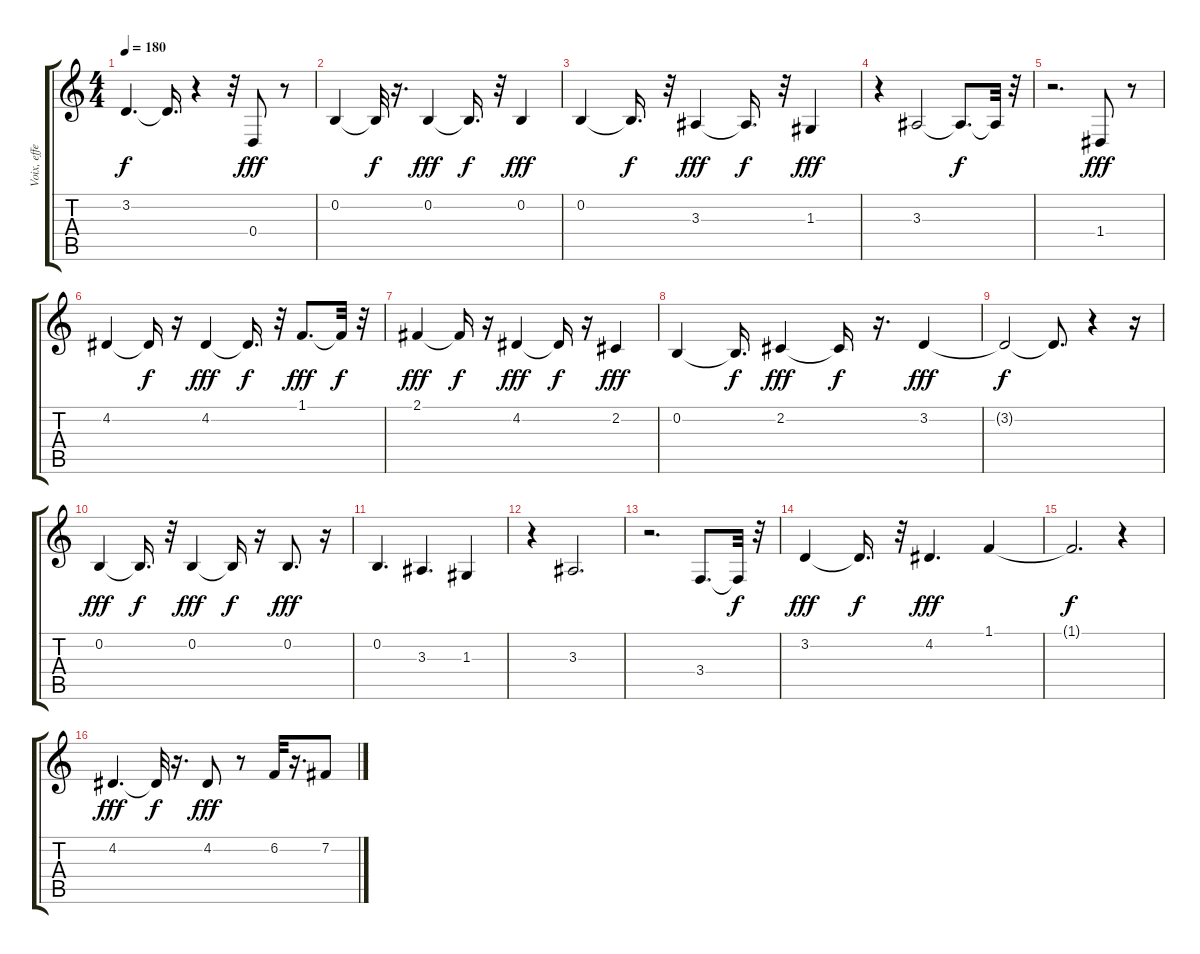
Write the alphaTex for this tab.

\track ("Voix, effets" "Voix, effe") {instrument seashore}
\staff {score tabs}
\tuning (E4 B3 G3 D3 A2 E2) {hide}
\ts (4 4)
\tempo 180
\clef g2
\ks c
3.2{t}.4{d dy f} 3.2{t}.16{d} r.4 r.32 0.4.8{dy fff} r.8 |
0.2.4 0.2{t}.32{dy f} r.16{d} 0.2.4{dy fff} 0.2{t}.16{d dy f} r.32 0.2.4{dy fff} |
0.2.4 0.2{t}.16{d dy f} r.32 3.3.4{dy fff} 3.3{t}.16{d dy f} r.32 1.3.4{dy fff} |
r.4 3.3.2 3.3{t}.8{d dy f} 3.3{t}.32 r.32 |
r.2{d} 1.4.8{dy fff} r.8 |
4.2.4 4.2{t}.16{dy f} r.16 4.2.4{dy fff} 4.2{t}.16{d dy f} r.32 1.1.8{d dy fff} 1.1{t}.32{dy f} r.32 |
2.1.4{dy fff} 2.1{t}.16{dy f} r.16 4.2.4{dy fff} 4.2{t}.16{dy f} r.16 2.2.4{dy fff} |
0.2.4 0.2{t}.16{d dy f} 2.2.4{dy fff} 2.2{t}.16{dy f} r.16{d} 3.2.4{dy fff} |
3.2{t}.2{dy f} 3.2{t}.8{d} r.4 r.16 |
0.2.4{dy fff} 0.2{t}.16{d dy f} r.32 0.2.4{dy fff} 0.2{t}.16{dy f} r.16 0.2.8{d dy fff} r.16 |
0.2.4{d} 3.3.4{d} 1.3.4 |
r.4 3.3.2{d} |
r.2{d} 3.4.8{d} 3.4{t}.32{dy f} r.32 |
3.2.4{dy fff} 3.2{t}.16{d dy f} r.32 4.2.4{d dy fff} 1.1.4 |
1.1{t}.2{d dy f} r.4 |
4.2.4{d dy fff} 4.2{t}.32{dy f} r.16{d} 4.2.8{dy fff} r.8 6.2.32 r.16{d} 7.2.8
